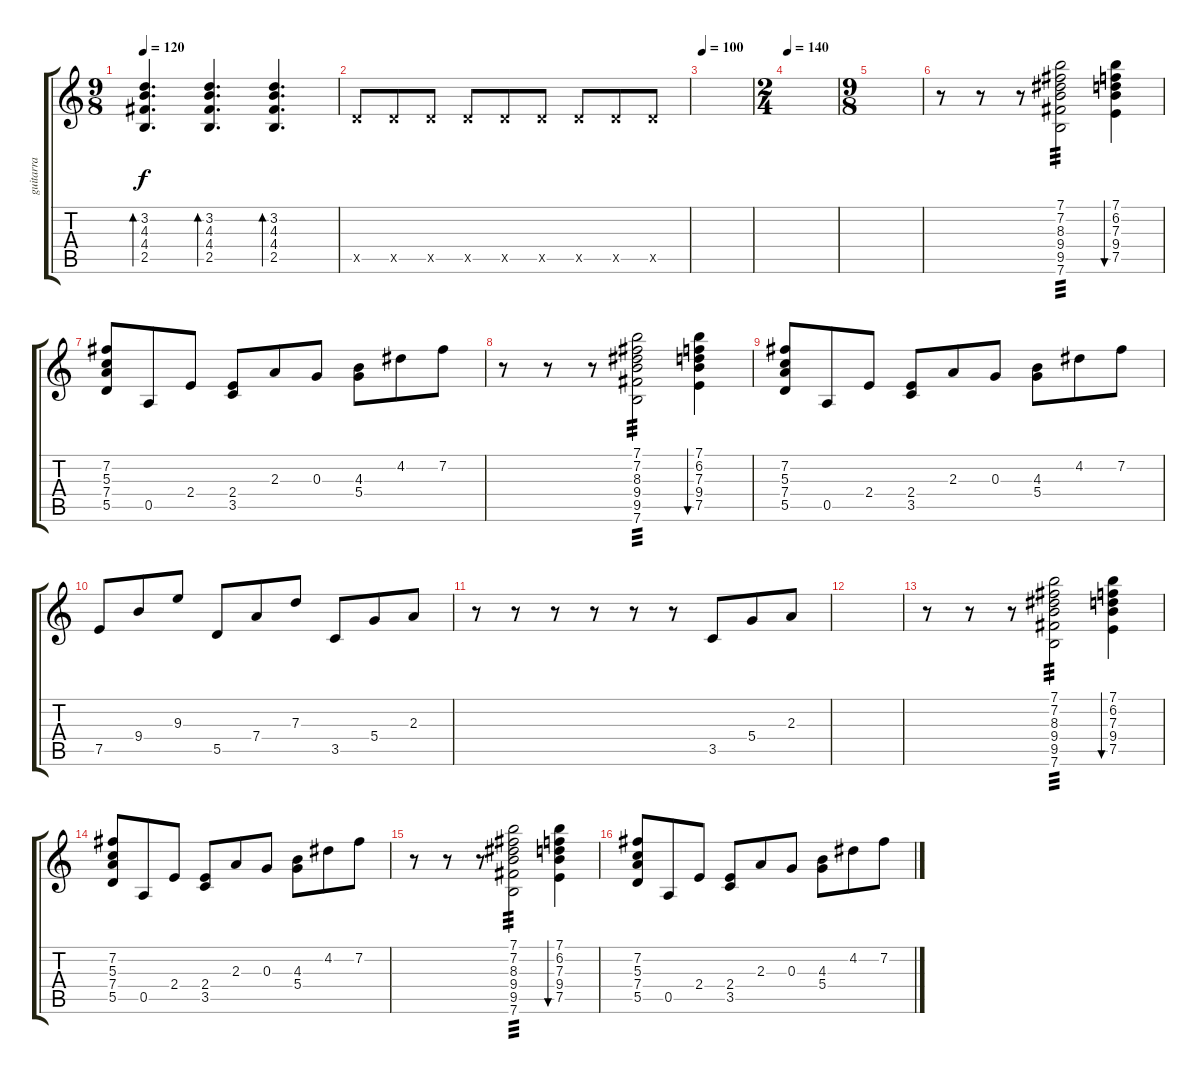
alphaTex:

\track ("guitarra" "guitarra") {instrument electricguitarjazz}
\staff {score tabs}
\tuning (E4 B3 G3 D3 A2 E2) {hide}
\ts (9 8)
\tempo 120
\clef g2
\ks c
(3.2 4.3 4.4 2.5).4{d bd 60 dy f} (3.2 4.3 4.4 2.5).4{d bd 60} (3.2 4.3 4.4 2.5).4{d bd 60} |
5.5{x}.8 5.5{x}.8 5.5{x}.8 5.5{x}.8 5.5{x}.8 5.5{x}.8 5.5{x}.8 5.5{x}.8 5.5{x}.8 |
\tempo 100
|
\ts (2 4)
\tempo 140
|
\ts (9 8)
|
r.8 r.8 r.8 (7.1 7.2 8.3 9.4 9.5 7.6).2{tp 3} (7.1 6.2 7.3 9.4 7.5).4{bu 60} |
(7.2 5.3 7.4 5.5).8 0.5.8 2.4.8 (2.4 3.5).8 2.3.8 0.3.8 (4.3 5.4).8 4.2.8 7.2.8 |
r.8 r.8 r.8 (7.1 7.2 8.3 9.4 9.5 7.6).2{tp 3} (7.1 6.2 7.3 9.4 7.5).4{bu 60} |
(7.2 5.3 7.4 5.5).8 0.5.8 2.4.8 (2.4 3.5).8 2.3.8 0.3.8 (4.3 5.4).8 4.2.8 7.2.8 |
7.5.8 9.4.8 9.3.8 5.5.8 7.4.8 7.3.8 3.5.8 5.4.8 2.3.8 |
r.8 r.8 r.8 r.8 r.8 r.8 3.5.8 5.4.8 2.3.8 |
|
r.8 r.8 r.8 (7.1 7.2 8.3 9.4 9.5 7.6).2{tp 3} (7.1 6.2 7.3 9.4 7.5).4{bu 60} |
(7.2 5.3 7.4 5.5).8 0.5.8 2.4.8 (2.4 3.5).8 2.3.8 0.3.8 (4.3 5.4).8 4.2.8 7.2.8 |
r.8 r.8 r.8 (7.1 7.2 8.3 9.4 9.5 7.6).2{tp 3} (7.1 6.2 7.3 9.4 7.5).4{bu 60} |
(7.2 5.3 7.4 5.5).8 0.5.8 2.4.8 (2.4 3.5).8 2.3.8 0.3.8 (4.3 5.4).8 4.2.8 7.2.8
